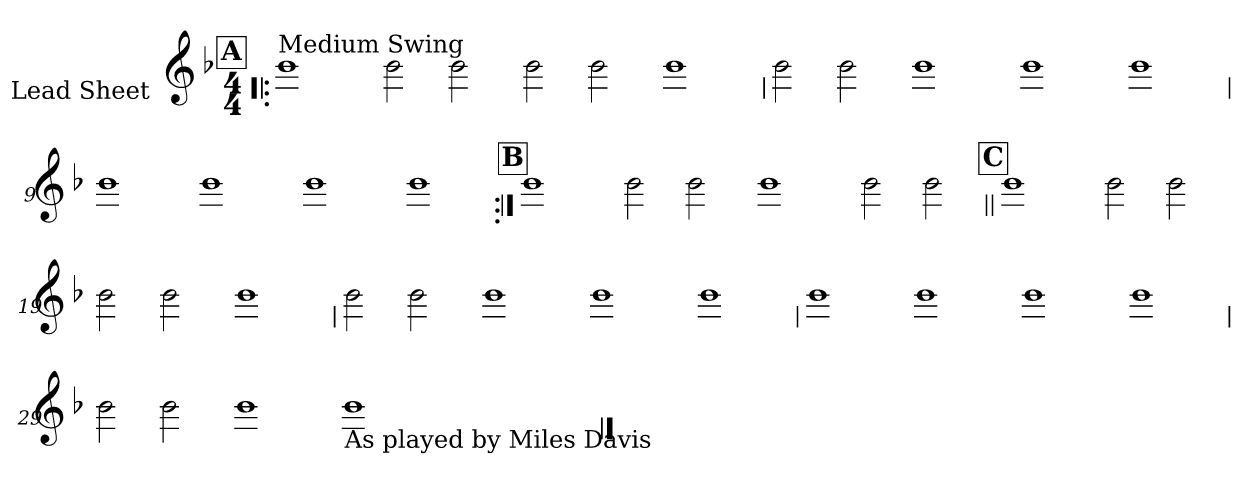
**kern
*part1
*staff1
*I"Lead Sheet
*stria0
*clefG2
*k[b-]
*d:
*M4/4
!!LO:REH:place=s1:a:t=A
=1!|:
!LO:TX:a:t=Medium Swing
1b-
=2-
2b-
2b-
=3-
2b-
2b-
=4-
1b-
!!LO:LB:g=z
=5
2b-
2b-
=6-
1b-
=7-
1b-
=8-
1b-
!!LO:LB:g=z
=9
1b-
=10-
1b-
=11-
1b-
=12-
1b-
!!LO:LB:g=z
!!LO:REH:place=s1:a:t=B
=13:|!
1b-
=14-
2b-
2b-
=15-
1b-
=16-
2b-
2b-
!!LO:LB:g=z
!!LO:REH:place=s1:a:t=C
=17||
1b-
=18-
2b-
2b-
=19-
2b-
2b-
=20-
1b-
!!LO:LB:g=z
=21
2b-
2b-
=22-
1b-
=23-
1b-
=24-
1b-
!!LO:LB:g=z
=25
1b-
=26-
1b-
=27-
1b-
=28-
1b-
!!LO:LB:g=z
=29
2b-
2b-
=30-
1b-
=31-
!LO:TX:b:t=As played by Miles Davis
1b-
==
*-
